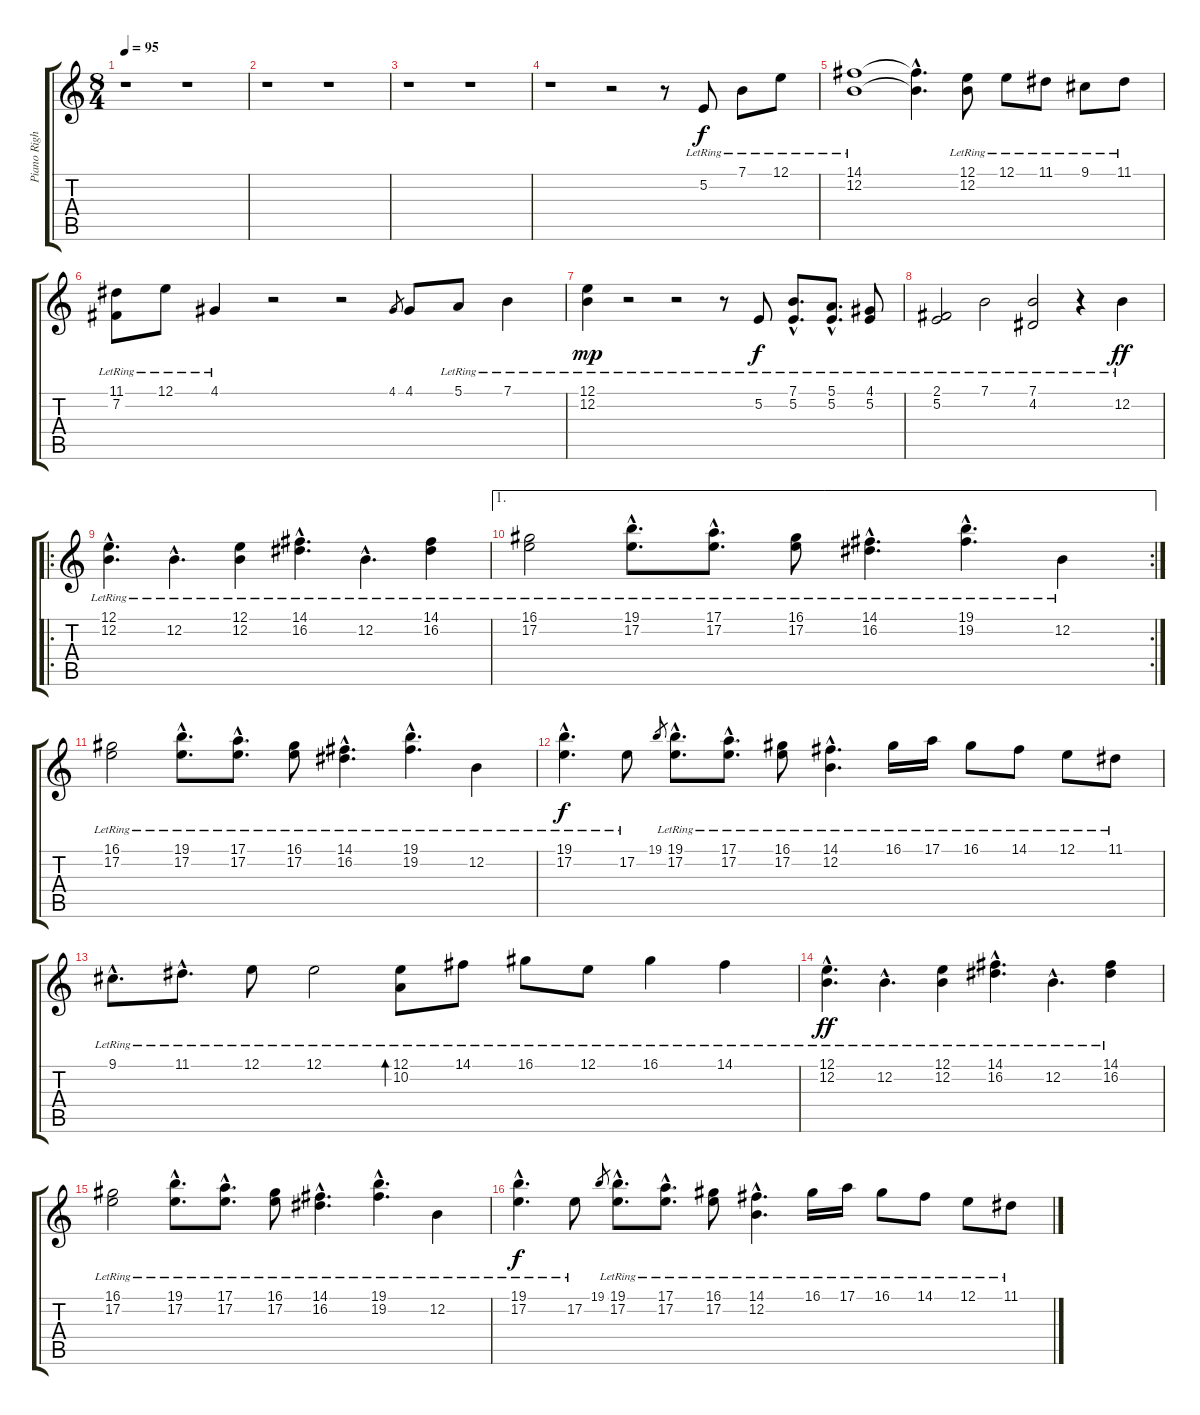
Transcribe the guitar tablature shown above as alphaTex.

\track ("Piano Right Hand" "Piano Righ") {instrument brightacousticpiano}
\staff {score tabs}
\tuning (E4 B3 G3 D3 A2 E2) {hide}
\ts (8 4)
\tempo 95
\clef g2
\ks c
r.1{dy f instrument brightacousticpiano} r.1 |
r.1 r.1 |
r.1 r.1 |
r.1 r.2 r.8 5.2{lr}.8 7.1{lr}.8 12.1{lr}.8 |
(14.1{lr} 12.2{lr}).1 (14.1{hac t} 12.2{hac t}).4{d} (12.1{lr} 12.2{lr}).8 12.1{lr}.8 11.1{lr}.8 9.1{lr}.8 11.1{lr}.8 |
(11.1{lr} 7.2{lr}).8 12.1{lr}.8 4.1{lr}.4 r.2 r.2 4.1.8{gr} 4.1.8 5.1{lr}.8 7.1{lr}.4 |
(12.1{lr} 12.2{lr}).4{dy mp} r.2 r.2 r.8 5.2{lr}.8{dy f} (7.1{hac lr} 5.2{hac lr}).8{d} (5.1{hac lr} 5.2{hac lr}).8{d} (4.1{lr} 5.2{lr}).8 |
(2.1{lr} 5.2{lr}).2 7.1{lr}.2 (7.1{lr} 4.2{lr}).2 r.4 12.2{lr}.4{dy ff} |
\ro
(12.1{hac lr} 12.2{hac lr}).4{d} 12.2{hac lr}.4{d} (12.1{lr} 12.2{lr}).4 (14.1{hac lr} 16.2{hac lr}).4{d} 12.2{hac lr}.4{d} (14.1{lr} 16.2{lr}).4 |
\ae 1
\rc 2
(16.1{lr} 17.2{lr}).2 (19.1{hac lr} 17.2{hac lr}).8{d} (17.1{hac lr} 17.2{hac lr}).8{d} (16.1{lr} 17.2{lr}).8 (14.1{hac lr} 16.2{hac lr}).4{d} (19.1{hac lr} 19.2{hac lr}).4{d} 12.2{lr}.4 |
(16.1{lr} 17.2{lr}).2 (19.1{hac lr} 17.2{hac lr}).8{d} (17.1{hac lr} 17.2{hac lr}).8{d} (16.1{lr} 17.2{lr}).8 (14.1{hac lr} 16.2{hac lr}).4{d} (19.1{hac lr} 19.2{hac lr}).4{d} 12.2{lr}.4 |
(19.1{hac lr} 17.2{hac lr}).4{d dy f} 17.2{lr}.8 19.1.8{gr} (19.1{hac} 17.2{hac lr}).8{d} (17.1{hac lr} 17.2{hac lr}).8{d} (16.1{lr} 17.2{lr}).8 (14.1{hac lr} 12.2{hac lr}).4{d} 16.1{lr}.16 17.1{lr}.16 16.1{lr}.8 14.1{lr}.8 12.1{lr}.8 11.1{lr}.8 |
9.1{hac lr}.8{d} 11.1{hac lr}.8{d} 12.1{lr}.8 12.1{lr}.2 (12.1{lr} 10.2{lr}).8{bd 240} 14.1{lr}.8 16.1{lr}.8 12.1{lr}.8 16.1{lr}.4 14.1{lr}.4 |
(12.1{hac lr} 12.2{hac lr}).4{d dy ff} 12.2{hac lr}.4{d} (12.1{lr} 12.2{lr}).4 (14.1{hac lr} 16.2{hac lr}).4{d} 12.2{hac lr}.4{d} (14.1{lr} 16.2{lr}).4 |
(16.1{lr} 17.2{lr}).2 (19.1{hac lr} 17.2{hac lr}).8{d} (17.1{hac lr} 17.2{hac lr}).8{d} (16.1{lr} 17.2{lr}).8 (14.1{hac lr} 16.2{hac lr}).4{d} (19.1{hac lr} 19.2{hac lr}).4{d} 12.2{lr}.4 |
(19.1{hac lr} 17.2{hac lr}).4{d dy f} 17.2{lr}.8 19.1.8{gr} (19.1{hac} 17.2{hac lr}).8{d} (17.1{hac lr} 17.2{hac lr}).8{d} (16.1{lr} 17.2{lr}).8 (14.1{hac lr} 12.2{hac lr}).4{d} 16.1{lr}.16 17.1{lr}.16 16.1{lr}.8 14.1{lr}.8 12.1{lr}.8 11.1{lr}.8
